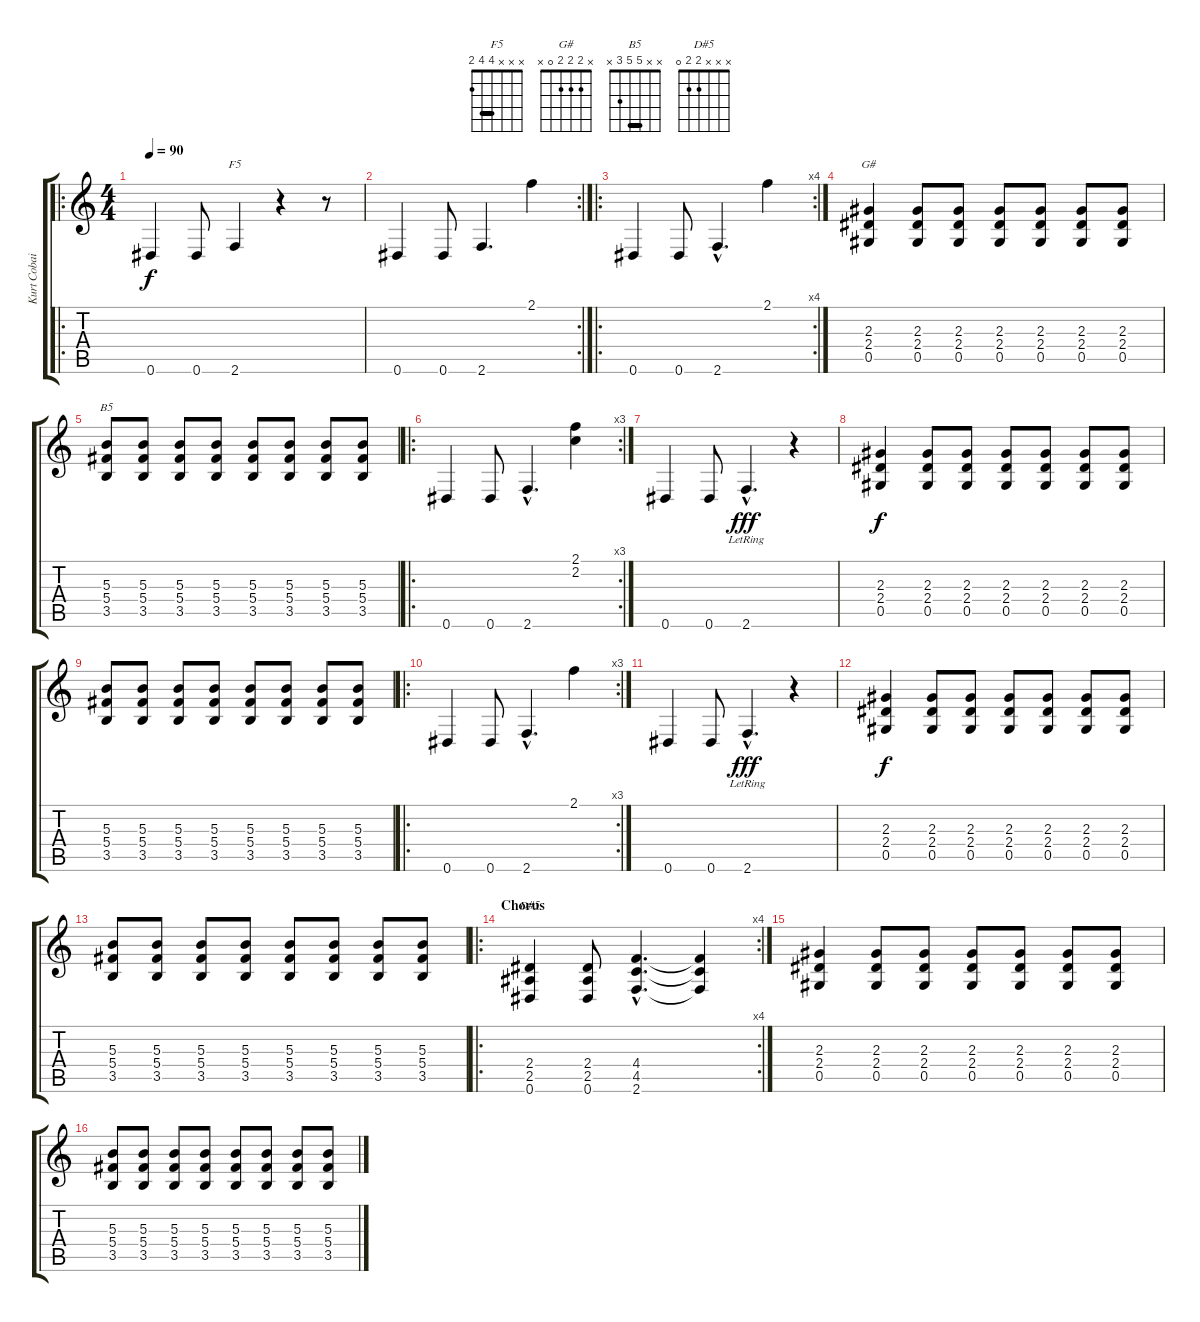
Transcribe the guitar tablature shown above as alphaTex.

\track ("Kurt Cobain" "Kurt Cobai") {instrument electricguitarclean}
\staff {score tabs}
\tuning (Eb4 Bb3 Gb3 Db3 Ab2 Eb2) {hide}
\chord ("F5" x x x 4 4 2) {barre 4}
\chord ("G#" x 2 2 2 0 x)
\chord ("B5" x x 5 5 3 x) {barre 5}
\chord ("D#5" x x x 2 2 0)
\ro
\ts (4 4)
\tempo 90
\clef g2
\ks c
0.6.4{dy f instrument electricguitarclean} 0.6.8 2.6.4{ch "F5"} r.4 r.8 |
\rc 2
0.6.4 0.6.8 2.6.4{d} 2.1.4 |
\ro
\rc 4
0.6.4 0.6.8 2.6{hac}.4{d} 2.1.4 |
(2.3 2.4 0.5).4{ch "G#"} (2.3 2.4 0.5).8 (2.3 2.4 0.5).8 (2.3 2.4 0.5).8 (2.3 2.4 0.5).8 (2.3 2.4 0.5).8 (2.3 2.4 0.5).8 |
(5.3 5.4 3.5).8{ch "B5"} (5.3 5.4 3.5).8 (5.3 5.4 3.5).8 (5.3 5.4 3.5).8 (5.3 5.4 3.5).8 (5.3 5.4 3.5).8 (5.3 5.4 3.5).8 (5.3 5.4 3.5).8 |
\ro
\rc 3
0.6.4 0.6.8 2.6{hac}.4{d} (2.1 2.2).4 |
0.6.4 0.6.8 2.6{hac lr}.4{d dy fff} r.4 |
(2.3 2.4 0.5).4{dy f} (2.3 2.4 0.5).8 (2.3 2.4 0.5).8 (2.3 2.4 0.5).8 (2.3 2.4 0.5).8 (2.3 2.4 0.5).8 (2.3 2.4 0.5).8 |
(5.3 5.4 3.5).8 (5.3 5.4 3.5).8 (5.3 5.4 3.5).8 (5.3 5.4 3.5).8 (5.3 5.4 3.5).8 (5.3 5.4 3.5).8 (5.3 5.4 3.5).8 (5.3 5.4 3.5).8 |
\ro
\rc 3
0.6.4 0.6.8 2.6{hac}.4{d} 2.1.4 |
0.6.4 0.6.8 2.6{hac lr}.4{d dy fff} r.4 |
(2.3 2.4 0.5).4{dy f instrument distortionguitar} (2.3 2.4 0.5).8 (2.3 2.4 0.5).8 (2.3 2.4 0.5).8 (2.3 2.4 0.5).8 (2.3 2.4 0.5).8 (2.3 2.4 0.5).8 |
(5.3 5.4 3.5).8 (5.3 5.4 3.5).8 (5.3 5.4 3.5).8 (5.3 5.4 3.5).8 (5.3 5.4 3.5).8 (5.3 5.4 3.5).8 (5.3 5.4 3.5).8 (5.3 5.4 3.5).8 |
\ro
\rc 4
\section ("" "Chorus")
(2.4 2.5 0.6).4{ch "D#5"} (2.4 2.5 0.6).8 (4.4{hac} 4.5{hac} 2.6{hac}).4{d} (4.4{t} 4.5{t} 2.6{t}).4 |
(2.3 2.4 0.5).4 (2.3 2.4 0.5).8 (2.3 2.4 0.5).8 (2.3 2.4 0.5).8 (2.3 2.4 0.5).8 (2.3 2.4 0.5).8 (2.3 2.4 0.5).8 |
(5.3 5.4 3.5).8 (5.3 5.4 3.5).8 (5.3 5.4 3.5).8 (5.3 5.4 3.5).8 (5.3 5.4 3.5).8 (5.3 5.4 3.5).8 (5.3 5.4 3.5).8 (5.3 5.4 3.5).8
